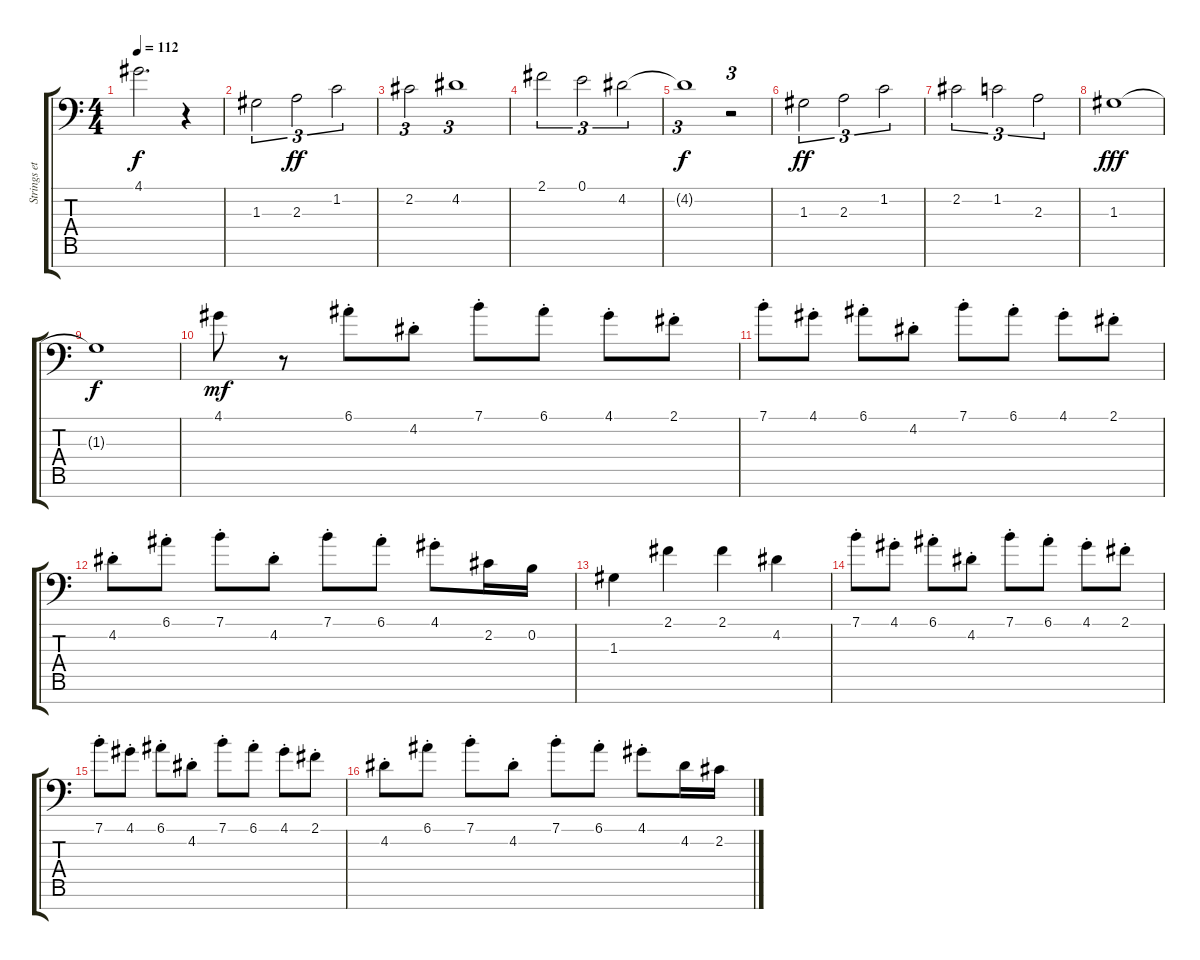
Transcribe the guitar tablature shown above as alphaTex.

\track ("Strings etc." "Strings et") {instrument stringensemble1}
\staff {score tabs}
\tuning (E4 B3 G3 D3 A2 E2 C-1) {hide}
\ts (4 4)
\tempo 112
\clef f4
\ks c
4.1{t}.2{d dy f} r.4 |
1.3.2{tu (3 2) balance 10 instrument stringensemble1} 2.3.2{tu (3 2) dy ff} 1.2.2{tu (3 2)} |
2.2.2{tu (3 2)} 4.2.1{tu (3 2)} |
2.1.2{tu (3 2)} 0.1.2{tu (3 2)} 4.2.2{tu (3 2)} |
4.2{t}.1{tu (3 2) dy f} r.2{tu (3 2)} |
1.3.2{tu (3 2) dy ff} 2.3.2{tu (3 2)} 1.2.2{tu (3 2)} |
2.2.2{tu (3 2)} 1.2.2{tu (3 2)} 2.3.2{tu (3 2) volume 5} |
1.3.1{dy fff} |
1.3{t}.1{dy f volume 13} |
4.1.8{dy mf balance 11 instrument stringensemble1} r.8 6.1{st}.8 4.2{st}.8 7.1{st}.8 6.1{st}.8 4.1{st}.8 2.1{st}.8 |
7.1{st}.8 4.1{st}.8 6.1{st}.8 4.2{st}.8 7.1{st}.8 6.1{st}.8 4.1{st}.8 2.1{st}.8 |
4.2{st}.8 6.1{st}.8 7.1{st}.8 4.2{st}.8 7.1{st}.8 6.1{st}.8 4.1{st}.8 2.2.16 0.2.16 |
1.3.4 2.1.4 2.1.4 4.2.4 |
7.1{st}.8 4.1{st}.8 6.1{st}.8 4.2{st}.8 7.1{st}.8 6.1{st}.8 4.1{st}.8 2.1{st}.8 |
7.1{st}.8 4.1{st}.8 6.1{st}.8 4.2{st}.8 7.1{st}.8 6.1{st}.8 4.1{st}.8 2.1{st}.8 |
4.2{st}.8 6.1{st}.8 7.1{st}.8 4.2{st}.8 7.1{st}.8 6.1{st}.8 4.1{st}.8 4.2.16 2.2.16
